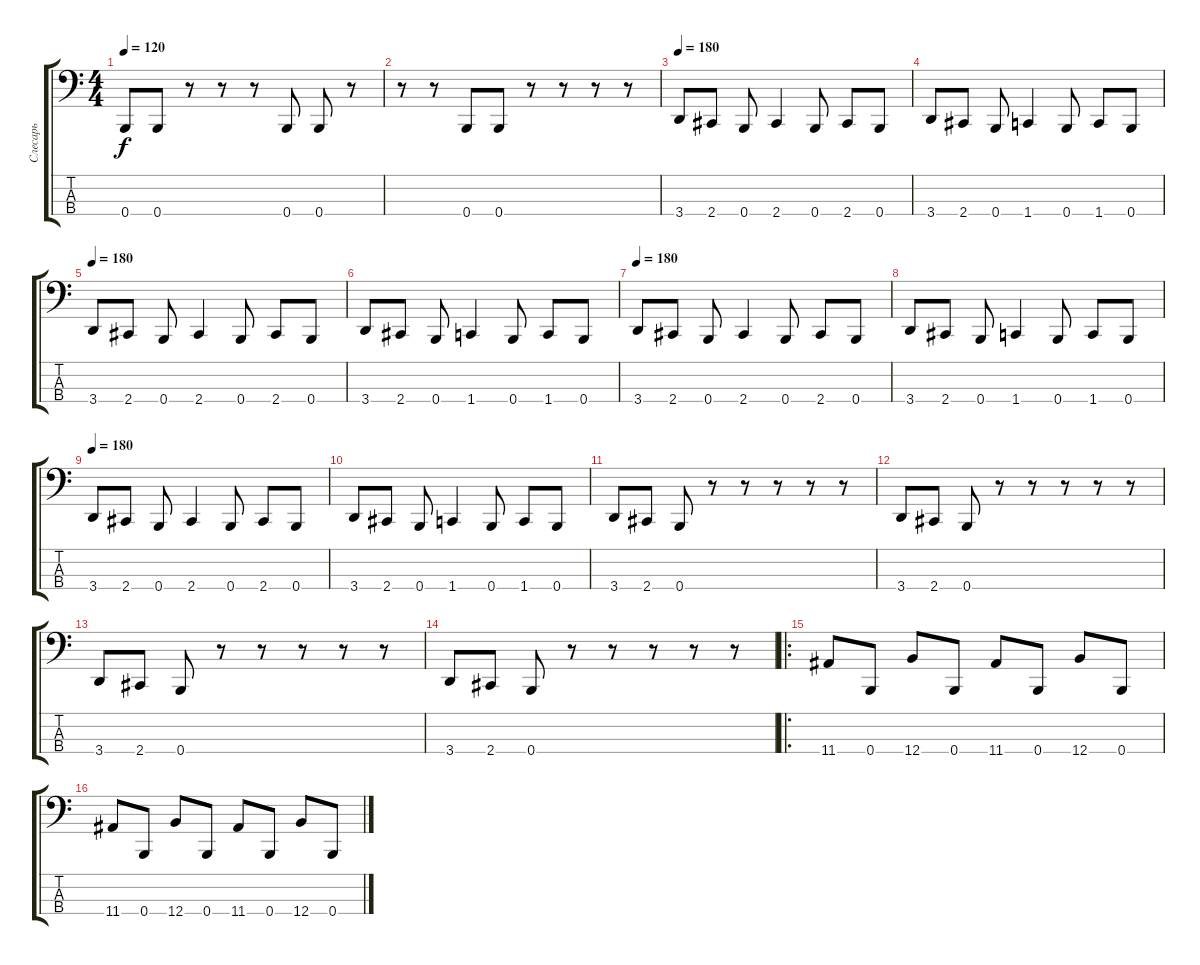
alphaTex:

\track ("Слесарь" "Слесарь") {instrument electricbasspick}
\staff {score tabs}
\tuning (E2 B1 Gb1 B0) {hide}
\ts (4 4)
\tempo 120
\clef f4
\ks c
0.4.8{dy f} 0.4.8 r.8 r.8 r.8 0.4.8 0.4.8 r.8 |
r.8 r.8 0.4.8 0.4.8 r.8 r.8 r.8 r.8 |
\tempo 160
\tempo 180
3.4.8 2.4.8 0.4.8 2.4.4 0.4.8 2.4.8 0.4.8 |
3.4.8 2.4.8 0.4.8 1.4.4 0.4.8 1.4.8 0.4.8 |
\tempo 175
\tempo 180
3.4.8 2.4.8 0.4.8 2.4.4 0.4.8 2.4.8 0.4.8 |
3.4.8 2.4.8 0.4.8 1.4.4 0.4.8 1.4.8 0.4.8 |
\tempo 180
3.4.8 2.4.8 0.4.8 2.4.4 0.4.8 2.4.8 0.4.8 |
3.4.8 2.4.8 0.4.8 1.4.4 0.4.8 1.4.8 0.4.8 |
\tempo 180
3.4.8 2.4.8 0.4.8 2.4.4 0.4.8 2.4.8 0.4.8 |
3.4.8 2.4.8 0.4.8 1.4.4 0.4.8 1.4.8 0.4.8 |
3.4.8 2.4.8 0.4.8 r.8 r.8 r.8 r.8 r.8 |
3.4.8 2.4.8 0.4.8 r.8 r.8 r.8 r.8 r.8 |
3.4.8 2.4.8 0.4.8 r.8 r.8 r.8 r.8 r.8 |
3.4.8 2.4.8 0.4.8 r.8 r.8 r.8 r.8 r.8 |
\ro
11.4.8 0.4.8 12.4.8 0.4.8 11.4.8 0.4.8 12.4.8 0.4.8 |
11.4.8 0.4.8 12.4.8 0.4.8 11.4.8 0.4.8 12.4.8 0.4.8
